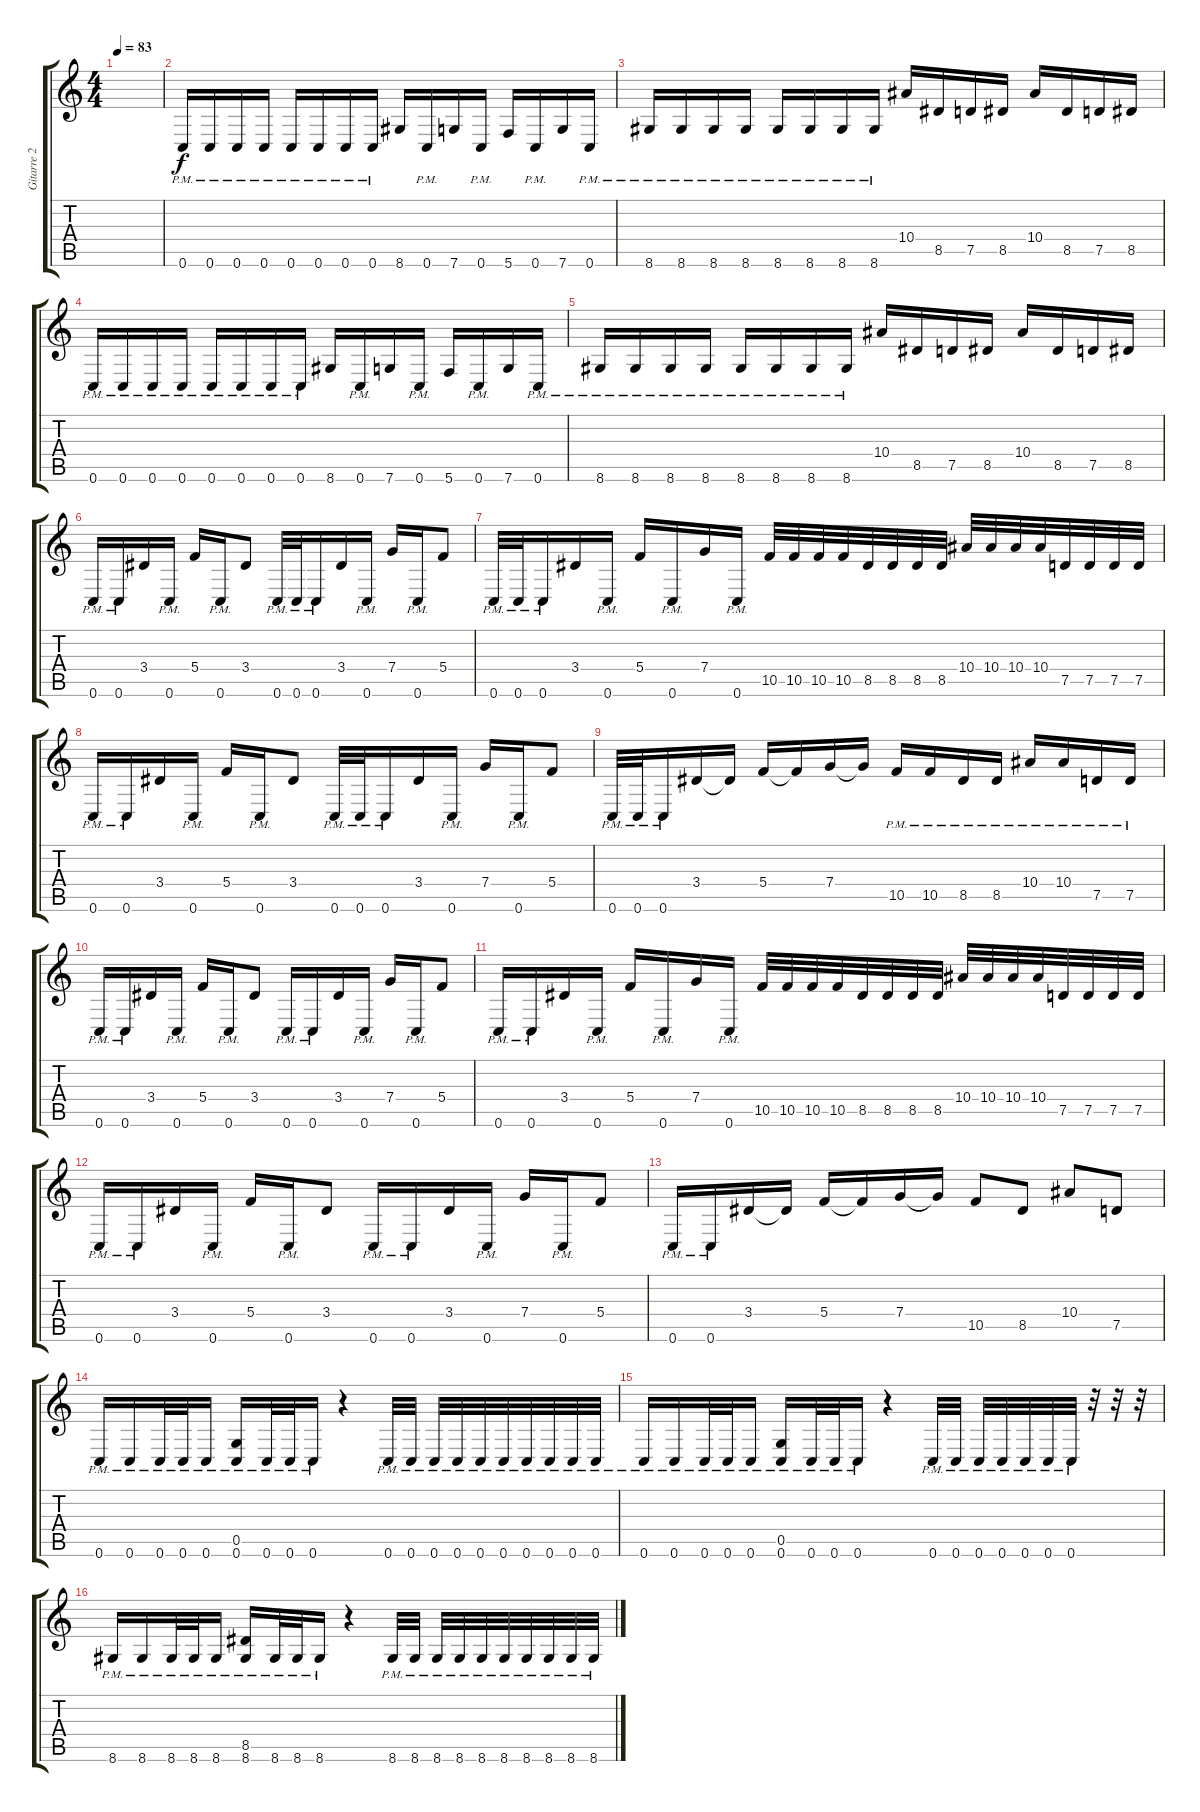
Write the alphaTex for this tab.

\track ("Gitarre 2" "Gitarre 2") {instrument distortionguitar}
\staff {score tabs}
\tuning (D4 A3 F3 C3 G2 C2) {hide}
\ts (4 4)
\tempo 83
\clef g2
\ks c
|
0.6{pm}.16 0.6{pm}.16 0.6{pm}.16 0.6{pm}.16 0.6{pm}.16 0.6{pm}.16 0.6{pm}.16 0.6{pm}.16 8.6.16 0.6{pm}.16 7.6.16 0.6{pm}.16 5.6.16 0.6{pm}.16 7.6.16 0.6{pm}.16 |
8.6{pm}.16 8.6{pm}.16 8.6{pm}.16 8.6{pm}.16 8.6{pm}.16 8.6{pm}.16 8.6{pm}.16 8.6{pm}.16 10.4.16 8.5.16 7.5.16 8.5.16 10.4.16 8.5.16 7.5.16 8.5.16 |
0.6{pm}.16 0.6{pm}.16 0.6{pm}.16 0.6{pm}.16 0.6{pm}.16 0.6{pm}.16 0.6{pm}.16 0.6{pm}.16 8.6.16 0.6{pm}.16 7.6.16 0.6{pm}.16 5.6.16 0.6{pm}.16 7.6.16 0.6{pm}.16 |
8.6{pm}.16 8.6{pm}.16 8.6{pm}.16 8.6{pm}.16 8.6{pm}.16 8.6{pm}.16 8.6{pm}.16 8.6{pm}.16 10.4.16 8.5.16 7.5.16 8.5.16 10.4.16 8.5.16 7.5.16 8.5.16 |
0.6{pm}.16 0.6{pm}.16 3.4.16 0.6{pm}.16 5.4.16 0.6{pm}.16 3.4.8 0.6{pm}.32 0.6{pm}.32 0.6{pm}.16 3.4.16 0.6{pm}.16 7.4.16 0.6{pm}.16 5.4.8 |
0.6{pm}.32 0.6{pm}.32 0.6{pm}.16 3.4.16 0.6{pm}.16 5.4.16 0.6{pm}.16 7.4.16 0.6{pm}.16 10.5.32 10.5.32 10.5.32 10.5.32 8.5.32 8.5.32 8.5.32 8.5.32 10.4.32 10.4.32 10.4.32 10.4.32 7.5.32 7.5.32 7.5.32 7.5.32 |
0.6{pm}.16 0.6{pm}.16 3.4.16 0.6{pm}.16 5.4.16 0.6{pm}.16 3.4.8 0.6{pm}.32 0.6{pm}.32 0.6{pm}.16 3.4.16 0.6{pm}.16 7.4.16 0.6{pm}.16 5.4.8 |
0.6{pm}.32 0.6{pm}.32 0.6{pm}.16 3.4.16 3.4{t}.16 5.4.16 5.4{t}.16 7.4.16 7.4{t}.16 10.5{pm}.16 10.5{pm}.16 8.5{pm}.16 8.5{pm}.16 10.4{pm}.16 10.4{pm}.16 7.5{pm}.16 7.5{pm}.16 |
0.6{pm}.16 0.6{pm}.16 3.4.16 0.6{pm}.16 5.4.16 0.6{pm}.16 3.4.8 0.6{pm}.16 0.6{pm}.16 3.4.16 0.6{pm}.16 7.4.16 0.6{pm}.16 5.4.8 |
0.6{pm}.16 0.6{pm}.16 3.4.16 0.6{pm}.16 5.4.16 0.6{pm}.16 7.4.16 0.6{pm}.16 10.5.32 10.5.32 10.5.32 10.5.32 8.5.32 8.5.32 8.5.32 8.5.32 10.4.32 10.4.32 10.4.32 10.4.32 7.5.32 7.5.32 7.5.32 7.5.32 |
0.6{pm}.16 0.6{pm}.16 3.4.16 0.6{pm}.16 5.4.16 0.6{pm}.16 3.4.8 0.6{pm}.16 0.6{pm}.16 3.4.16 0.6{pm}.16 7.4.16 0.6{pm}.16 5.4.8 |
0.6{pm}.16 0.6{pm}.16 3.4.16 3.4{t}.16 5.4.16 5.4{t}.16 7.4.16 7.4{t}.16 10.5.8 8.5.8 10.4.8 7.5.8 |
0.6{pm}.16 0.6{pm}.16 0.6{pm}.32 0.6{pm}.32 0.6{pm}.16 (0.5{pm} 0.6{pm}).16 0.6{pm}.32 0.6{pm}.32 0.6{pm}.16 r.4 0.6{pm}.32 0.6{pm}.32 0.6{pm}.32 0.6{pm}.32 0.6{pm}.32 0.6{pm}.32 0.6{pm}.32 0.6{pm}.32 0.6{pm}.32 0.6{pm}.32 |
0.6{pm}.16 0.6{pm}.16 0.6{pm}.32 0.6{pm}.32 0.6{pm}.16 (0.5{pm} 0.6{pm}).16 0.6{pm}.32 0.6{pm}.32 0.6{pm}.16 r.4 0.6{pm}.32 0.6{pm}.32 0.6{pm}.32 0.6{pm}.32 0.6{pm}.32 0.6{pm}.32 0.6{pm}.32 r.32 r.32 r.32 |
8.6{pm}.16 8.6{pm}.16 8.6{pm}.32 8.6{pm}.32 8.6{pm}.16 (8.5{pm} 8.6{pm}).16 8.6{pm}.32 8.6{pm}.32 8.6{pm}.16 r.4 8.6{pm}.32 8.6{pm}.32 8.6{pm}.32 8.6{pm}.32 8.6{pm}.32 8.6{pm}.32 8.6{pm}.32 8.6{pm}.32 8.6{pm}.32 8.6{pm}.32
